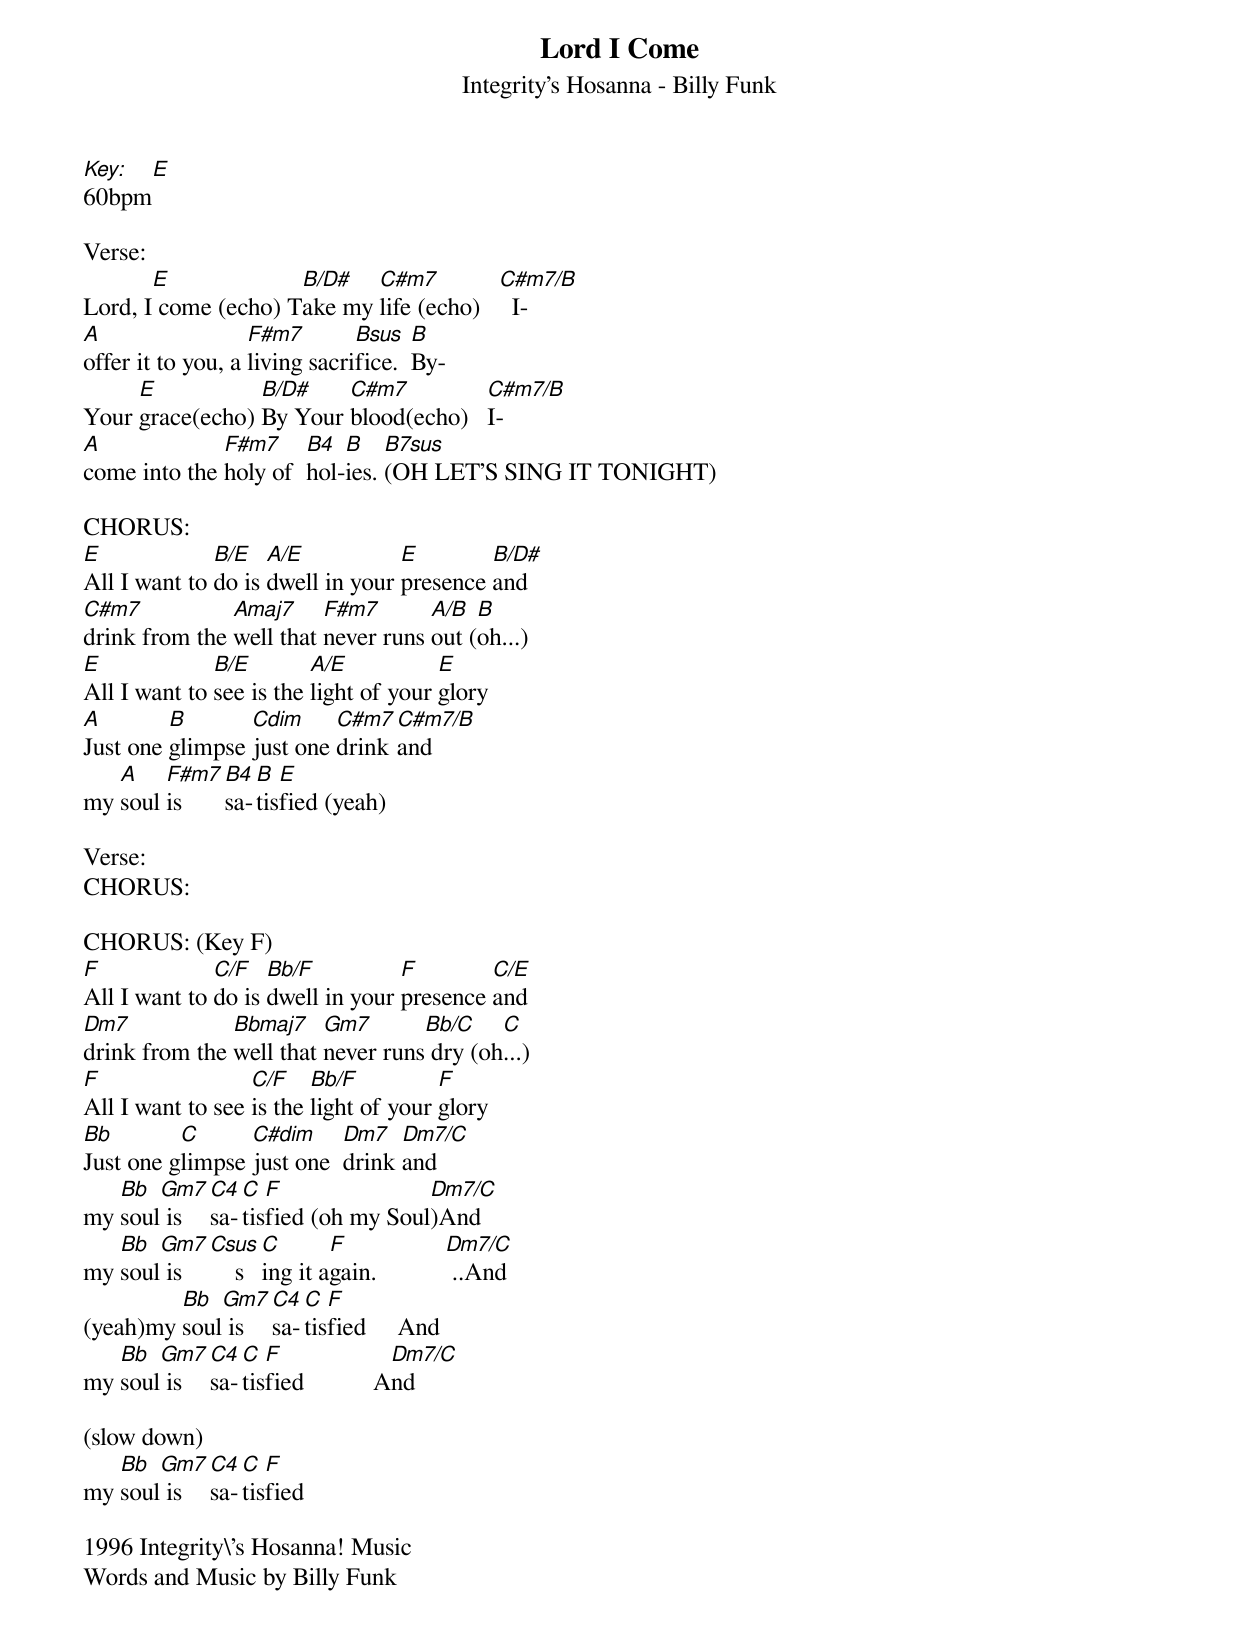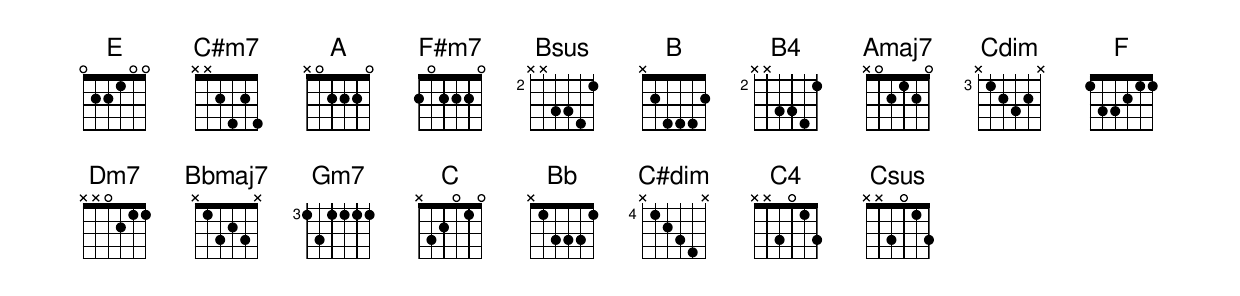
Lord I Come
Integrity's Hosanna - Billy Funk
Key: E
60bpm

Verse:
       E             B/D#   C#m7          C#m7/B
Lord, I come (echo) Take my life (echo)     I-
A                  F#m7        Bsus   B
offer it to you, a living sacrifice.  By-
     E           B/D#    C#m7          C#m7/B
Your grace(echo) By Your blood(echo)   I-
A             F#m7     B4  B    B7sus
come into the holy of  hol-ies. (OH LET'S SING IT TONIGHT)

CHORUS:
E             B/E   A/E           E        B/D#
All I want to do is dwell in your presence and
C#m7           Amaj7     F#m7       A/B  B
drink from the well that never runs out (oh...)
E             B/E        A/E           E
All I want to see is the light of your glory
A        B       Cdim     C#m7  C#m7/B
Just one glimpse just one drink and
   A    F#m7 B4 B  E
my soul is   sa-tisfied (yeah)

Verse:
CHORUS:

CHORUS: (Key F)
F             C/F   Bb/F          F        C/E
All I want to do is dwell in your presence and
Dm7            Bbmaj7    Gm7       Bb/C    C
drink from the well that never runs dry (oh...)
F                 C/F    Bb/F          F
All I want to see is the light of your glory
Bb        C      C#dim     Dm7   Dm7/C
Just one glimpse just one  drink and
   Bb  Gm7 C4 C  F               Dm7/C
my soul is sa-tisfied (oh my Soul)And
   Bb  Gm7 Csus C       F               Dm7/C
my soul is     sing it again.            ..And
         Bb  Gm7 C4 C  F
(yeah)my soul is sa-tisfied     And
   Bb  Gm7 C4 C  F               Dm7/C
my soul is sa-tisfied           And

(slow down)
   Bb  Gm7 C4 C  F
my soul is sa-tisfied

1996 Integrity\'s Hosanna! Music
Words and Music by Billy Funk
